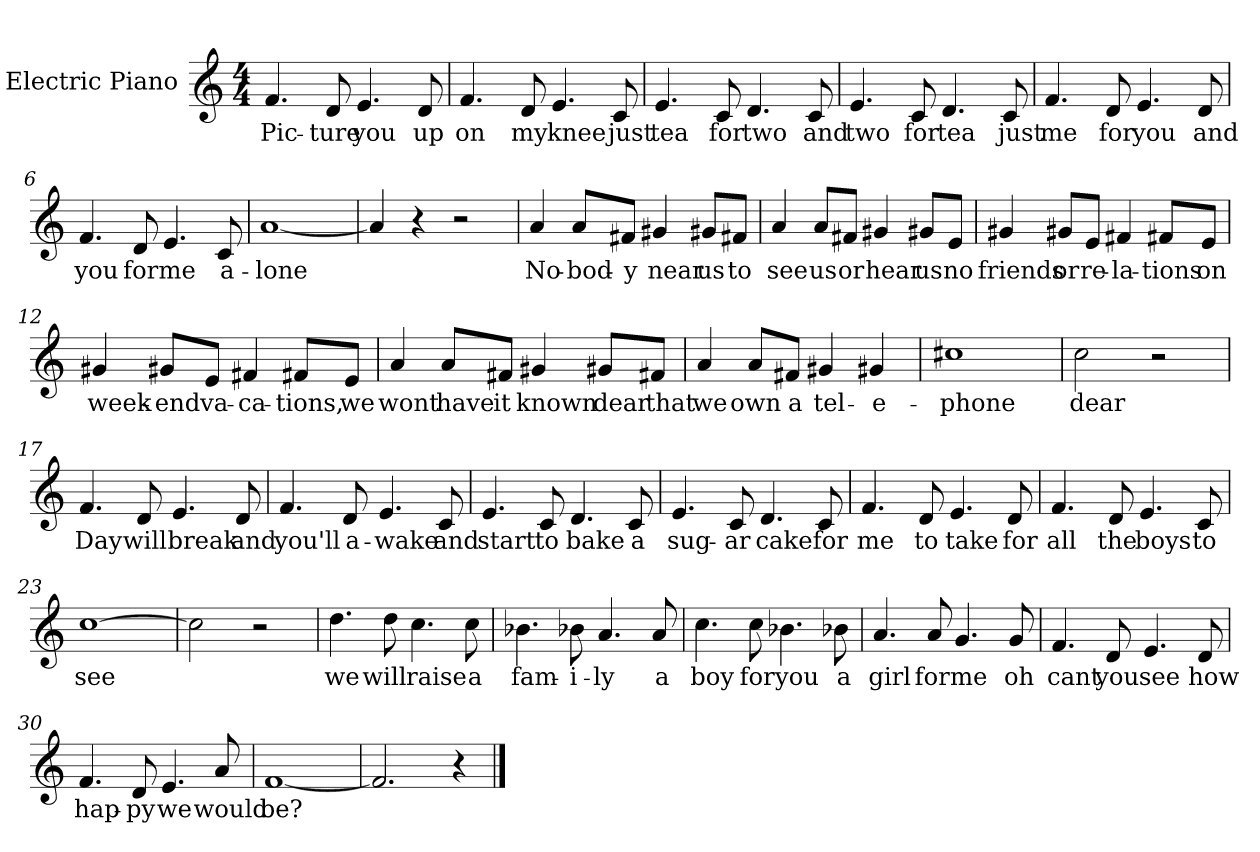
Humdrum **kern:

**kern	**text
*part1	*part1
*staff1	*staff1
*I"Electric Piano	*
*I'E.Pno	*
*clefG2	*
*k[]	*
*C:	*
*M4/4	*
=1	=1
4.f/	Pic-
8d/	-ture
4.e/	you
8d/	up
=2	=2
4.f/	on
8d/	my
4.e/	knee
8c/	just
=3	=3
4.e/	tea
8c/	for
4.d/	two
8c/	and
!!LO:LB:g=z
=4	=4
4.e/	two
8c/	for
4.d/	tea
8c/	just
=5	=5
4.f/	me
8d/	for
4.e/	you
8d/	and
=6	=6
4.f/	you
8d/	for
4.e/	me
8c/	a-
=7	=7
[1a	-lone
=8	=8
4a/]	.
4r	.
2r	.
!!LO:LB:g=z
=9	=9
4a/	No-
8a/L	-bod-
8f#X/J	-y
4g#X/	near
8g#X/L	us
8f#X/J	to
=10	=10
4a/	see
8a/L	us
8f#X/J	or
4g#X/	hear
8g#X/L	us
8e/J	no
=11	=11
4g#X/	friends
8g#X/L	or
8e/J	re-
4f#X/	-la-
8f#X/L	-tions
8e/J	on
!!LO:LB:g=z
=12	=12
4g#X/	week-
8g#X/L	-end
8e/J	va-
4f#X/	-ca-
8f#X/L	-tions,
8e/J	we
=13	=13
4a/	wont
8a/L	have
8f#X/J	it
4g#X/	known
8g#X/L	dear
8f#X/J	that
=14	=14
4a/	we
8a/L	own
8f#X/J	a
4g#X/	tel-
4g#X/	-e-
!!LO:LB:g=z
=15	=15
1cc#X	-phone
=16	=16
2cc\	dear
2r	.
=17	=17
4.f/	Day
8d/	will
4.e/	break
8d/	and
=18	=18
4.f/	you'll
8d/	a-
4.e/	-wake
8c/	and
=19	=19
4.e/	start
8c/	to
4.d/	bake
8c/	a
!!LO:LB:g=z
=20	=20
4.e/	sug-
8c/	-ar
4.d/	cake
8c/	for
=21	=21
4.f/	me
8d/	to
4.e/	take
8d/	for
=22	=22
4.f/	all
8d/	the
4.e/	boys
8c/	to
=23	=23
[1cc	see
=24	=24
2cc\]	.
2r	.
!!LO:LB:g=z
=25	=25
4.dd\	we
8dd\	will
4.cc\	raise
8cc\	a
=26	=26
4.b-X\	fam-
8b-X\	-i-
4.a/	-ly
8a/	a
=27	=27
4.cc\	boy
8cc\	for
4.b-X\	you
8b-X\	a
=28	=28
4.a/	girl
8a/	for
4.g/	me
8g/	oh
!!LO:LB:g=z
=29	=29
4.f/	cant
8d/	you
4.e/	see
8d/	how
=30	=30
4.f/	hap-
8d/	-py
4.e/	we
8a/	would
=31	=31
[1f	be?
=32	=32
2.f/]	.
4r	.
==	==
*-	*-
